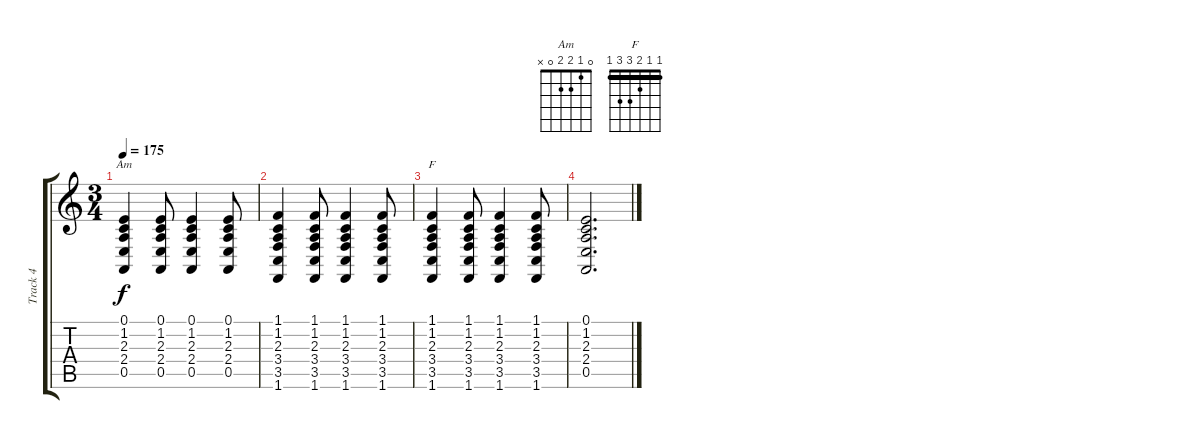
\track ("Track 4" "Track 4") {instrument brightacousticpiano}
\staff {score tabs}
\tuning (E4 B3 G3 D3 A2 E2) {hide}
\chord ("Am" 0 1 2 2 0 x)
\chord ("F" 1 1 2 3 3 1) {barre 1}
\ts (3 4)
\tempo 175
\clef g2
\ks c
(0.1 1.2 2.3 2.4 0.5).4{ch "Am" dy f} (0.1 1.2 2.3 2.4 0.5).8 (0.1 1.2 2.3 2.4 0.5).4 (0.1 1.2 2.3 2.4 0.5).8 |
(1.1 1.2 2.3 3.4 3.5 1.6).4 (1.1 1.2 2.3 3.4 3.5 1.6).8 (1.1 1.2 2.3 3.4 3.5 1.6).4 (1.1 1.2 2.3 3.4 3.5 1.6).8 |
(1.1 1.2 2.3 3.4 3.5 1.6).4{ch "F"} (1.1 1.2 2.3 3.4 3.5 1.6).8 (1.1 1.2 2.3 3.4 3.5 1.6).4 (1.1 1.2 2.3 3.4 3.5 1.6).8 |
(0.1 1.2 2.3 2.4 0.5).2{d}
